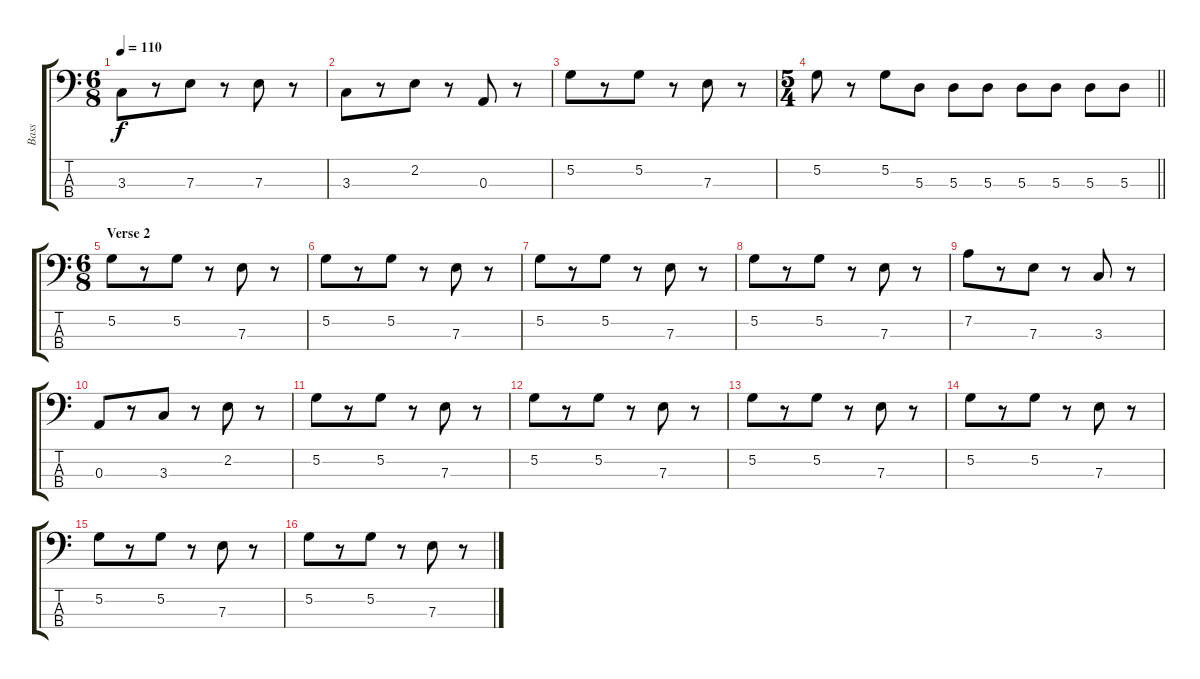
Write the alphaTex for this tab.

\track ("Bass" "Bass") {instrument electricbassfinger}
\staff {score tabs}
\tuning (G2 D2 A1 E1) {hide}
\ts (6 8)
\tempo 110
\clef f4
\ks c
3.3.8{dy f} r.8 7.3.8 r.8 7.3.8 r.8 |
3.3.8 r.8 2.2.8 r.8 0.3.8 r.8 |
5.2.8 r.8 5.2.8 r.8 7.3.8 r.8 |
\ts (5 4)
\barLineRight lightlight
5.2.8 r.8 5.2.8 5.3.8 5.3.8 5.3.8 5.3.8 5.3.8 5.3.8 5.3.8 |
\ts (6 8)
\section ("" "Verse 2")
5.2.8 r.8 5.2.8 r.8 7.3.8 r.8 |
5.2.8 r.8 5.2.8 r.8 7.3.8 r.8 |
5.2.8 r.8 5.2.8 r.8 7.3.8 r.8 |
5.2.8 r.8 5.2.8 r.8 7.3.8 r.8 |
7.2.8 r.8 7.3.8 r.8 3.3.8 r.8 |
0.3.8 r.8 3.3.8 r.8 2.2.8 r.8 |
5.2.8 r.8 5.2.8 r.8 7.3.8 r.8 |
5.2.8 r.8 5.2.8 r.8 7.3.8 r.8 |
5.2.8 r.8 5.2.8 r.8 7.3.8 r.8 |
5.2.8 r.8 5.2.8 r.8 7.3.8 r.8 |
5.2.8 r.8 5.2.8 r.8 7.3.8 r.8 |
5.2.8 r.8 5.2.8 r.8 7.3.8 r.8
